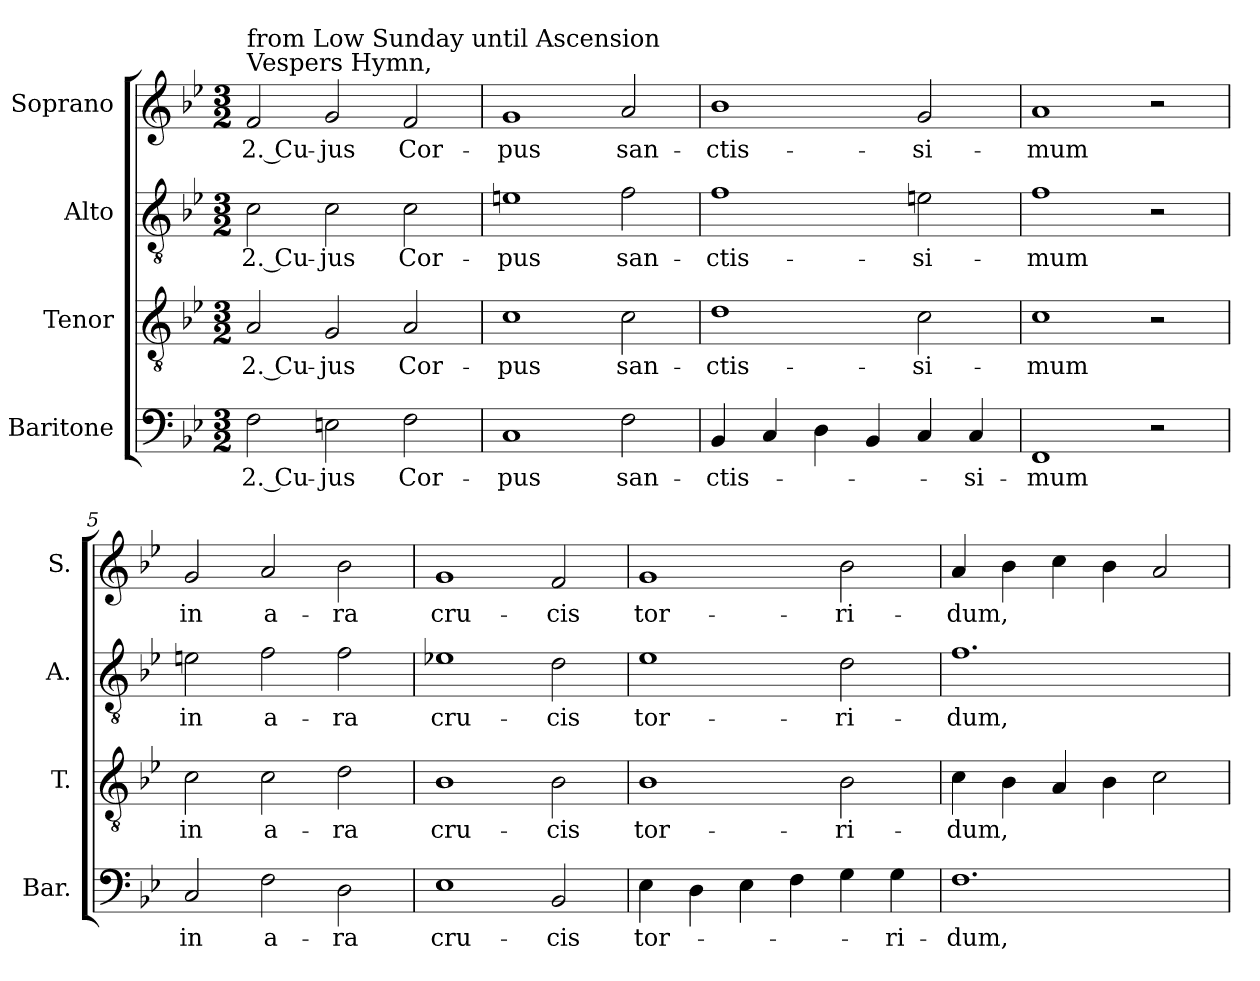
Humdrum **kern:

**kern	**text	**kern	**text	**kern	**text	**kern	**text
*part4	*part4	*part3	*part3	*part2	*part2	*part1	*part1
*staff4	*staff4	*staff3	*staff3	*staff2	*staff2	*staff1	*staff1
*I"Baritone	*	*I"Tenor	*	*I"Alto	*	*I"Soprano	*
*I'Bar.	*	*I'T.	*	*I'A.	*	*I'S.	*
!!LO:PB:g=z
*clefF4	*	*clefGv2	*	*clefGv2	*	*clefG2	*
*	*	*ITrd7c12	*	*	*	*	*
*k[b-e-]	*	*k[b-e-]	*	*k[b-e-]	*	*k[b-e-]	*
*B-:	*	*B-:	*	*B-:	*	*B-:	*
*M3/2	*	*M3/2	*	*M3/2	*	*M3/2	*
=1	=1	=1	=1	=1	=1	=1	=1
!	!LO:LY:b:color=#000000	!	!	!	!	!	!
!	!	!	!LO:LY:b:color=#000000	!	!	!	!
!	!	!	!	!	!LO:LY:b:color=#000000	!	!
!	!	!	!	!	!	!LO:TX:a:t=Vespers Hymn,	!
!	!	!	!	!	!	!LO:TX:t=from Low Sunday until Ascension	!
!	!	!	!	!	!	!	!LO:LY:b:color=#000000
2Fi\	2. Cu-	2AAi/	2. Cu-	2ci\	2. Cu-	2fi/	2. Cu-
!	!LO:LY:b:color=#000000	!	!	!	!	!	!
!	!	!	!LO:LY:b:color=#000000	!	!	!	!
!	!	!	!	!	!LO:LY:b:color=#000000	!	!
!	!	!	!	!	!	!	!LO:LY:b:color=#000000
2Eni\	-jus	2GGi/	-jus	2ci\	-jus	2gi/	-jus
!	!LO:LY:b:color=#000000	!	!	!	!	!	!
!	!	!	!LO:LY:b:color=#000000	!	!	!	!
!	!	!	!	!	!LO:LY:b:color=#000000	!	!
!	!	!	!	!	!	!	!LO:LY:b:color=#000000
2Fi\	Cor-	2AAi/	Cor-	2ci\	Cor-	2fi/	Cor-
=2	=2	=2	=2	=2	=2	=2	=2
!	!LO:LY:b:color=#000000	!	!	!	!	!	!
!	!	!	!LO:LY:b:color=#000000	!	!	!	!
!	!	!	!	!	!LO:LY:b:color=#000000	!	!
!	!	!	!	!	!	!	!LO:LY:b:color=#000000
1Ci	-pus	1Ci	-pus	1eni	-pus	1gi	-pus
!	!LO:LY:b:color=#000000	!	!	!	!	!	!
!	!	!	!LO:LY:b:color=#000000	!	!	!	!
!	!	!	!	!	!LO:LY:b:color=#000000	!	!
!	!	!	!	!	!	!	!LO:LY:b:color=#000000
2Fi\	san-	2Ci\	san-	2fi\	san-	2ai/	san-
=3	=3	=3	=3	=3	=3	=3	=3
!	!LO:LY:b:color=#000000	!	!	!	!	!	!
!	!	!	!LO:LY:b:color=#000000	!	!	!	!
!	!	!	!	!	!LO:LY:b:color=#000000	!	!
!	!	!	!	!	!	!	!LO:LY:b:color=#000000
4BB-i/	-ctis-	1Di	-ctis-	1fi	-ctis-	1b-i	-ctis-
4Ci/	.	.	.	.	.	.	.
4Di\	.	.	.	.	.	.	.
4BB-i/	.	.	.	.	.	.	.
!	!	!	!LO:LY:b:color=#000000	!	!	!	!
!	!	!	!	!	!LO:LY:b:color=#000000	!	!
!	!	!	!	!	!	!	!LO:LY:b:color=#000000
4Ci/	.	2Ci\	-si-	2eni\	-si-	2gi/	-si-
!	!LO:LY:b:color=#000000	!	!	!	!	!	!
4Ci/	-si-	.	.	.	.	.	.
=4	=4	=4	=4	=4	=4	=4	=4
!	!LO:LY:b:color=#000000	!	!	!	!	!	!
!	!	!	!LO:LY:b:color=#000000	!	!	!	!
!	!	!	!	!	!LO:LY:b:color=#000000	!	!
!	!	!	!	!	!	!	!LO:LY:b:color=#000000
1FFi	-mum	1Ci	-mum	1fi	-mum	1ai	-mum
2r	.	2r	.	2r	.	2r	.
=5	=5	=5	=5	=5	=5	=5	=5
!	!LO:LY:b:color=#000000	!	!	!	!	!	!
!	!	!	!LO:LY:b:color=#000000	!	!	!	!
!	!	!	!	!	!LO:LY:b:color=#000000	!	!
!	!	!	!	!	!	!	!LO:LY:b:color=#000000
2Ci/	in	2Ci\	in	2eni\	in	2gi/	in
!	!LO:LY:b:color=#000000	!	!	!	!	!	!
!	!	!	!LO:LY:b:color=#000000	!	!	!	!
!	!	!	!	!	!LO:LY:b:color=#000000	!	!
!	!	!	!	!	!	!	!LO:LY:b:color=#000000
2Fi\	a-	2Ci\	a-	2fi\	a-	2ai/	a-
!	!LO:LY:b:color=#000000	!	!	!	!	!	!
!	!	!	!LO:LY:b:color=#000000	!	!	!	!
!	!	!	!	!	!LO:LY:b:color=#000000	!	!
!	!	!	!	!	!	!	!LO:LY:b:color=#000000
2Di\	-ra	2Di\	-ra	2fi\	-ra	2b-i\	-ra
=6	=6	=6	=6	=6	=6	=6	=6
!	!LO:LY:b:color=#000000	!	!	!	!	!	!
!	!	!	!LO:LY:b:color=#000000	!	!	!	!
!	!	!	!	!	!LO:LY:b:color=#000000	!	!
!	!	!	!	!	!	!	!LO:LY:b:color=#000000
1E-i	cru-	1BB-i	cru-	1e-Xi	cru-	1gi	cru-
!	!LO:LY:b:color=#000000	!	!	!	!	!	!
!	!	!	!LO:LY:b:color=#000000	!	!	!	!
!	!	!	!	!	!LO:LY:b:color=#000000	!	!
!	!	!	!	!	!	!	!LO:LY:b:color=#000000
2BB-i/	-cis	2BB-i\	-cis	2di\	-cis	2fi/	-cis
=7	=7	=7	=7	=7	=7	=7	=7
!	!LO:LY:b:color=#000000	!	!	!	!	!	!
!	!	!	!LO:LY:b:color=#000000	!	!	!	!
!	!	!	!	!	!LO:LY:b:color=#000000	!	!
!	!	!	!	!	!	!	!LO:LY:b:color=#000000
4E-i\	tor-	1BB-i	tor-	1e-i	tor-	1gi	tor-
4Di\	.	.	.	.	.	.	.
4E-i\	.	.	.	.	.	.	.
4Fi\	.	.	.	.	.	.	.
!	!	!	!LO:LY:b:color=#000000	!	!	!	!
!	!	!	!	!	!LO:LY:b:color=#000000	!	!
!	!	!	!	!	!	!	!LO:LY:b:color=#000000
4Gi\	.	2BB-i\	-ri-	2di\	-ri-	2b-i\	-ri-
!	!LO:LY:b:color=#000000	!	!	!	!	!	!
4Gi\	-ri-	.	.	.	.	.	.
=8	=8	=8	=8	=8	=8	=8	=8
!	!LO:LY:b:color=#000000	!	!	!	!	!	!
!	!	!	!LO:LY:b:color=#000000	!	!	!	!
!	!	!	!	!	!LO:LY:b:color=#000000	!	!
!	!	!	!	!	!	!	!LO:LY:b:color=#000000
1.Fi	-dum,	4Ci\	-dum,	1.fi	-dum,	4ai/	-dum,
.	.	4BB-i\	.	.	.	4b-i\	.
.	.	4AAi/	.	.	.	4cci\	.
.	.	4BB-i\	.	.	.	4b-i\	.
.	.	2Ci\	.	.	.	2ai/	.
=	=	=	=	=	=	=	=
*-	*-	*-	*-	*-	*-	*-	*-
